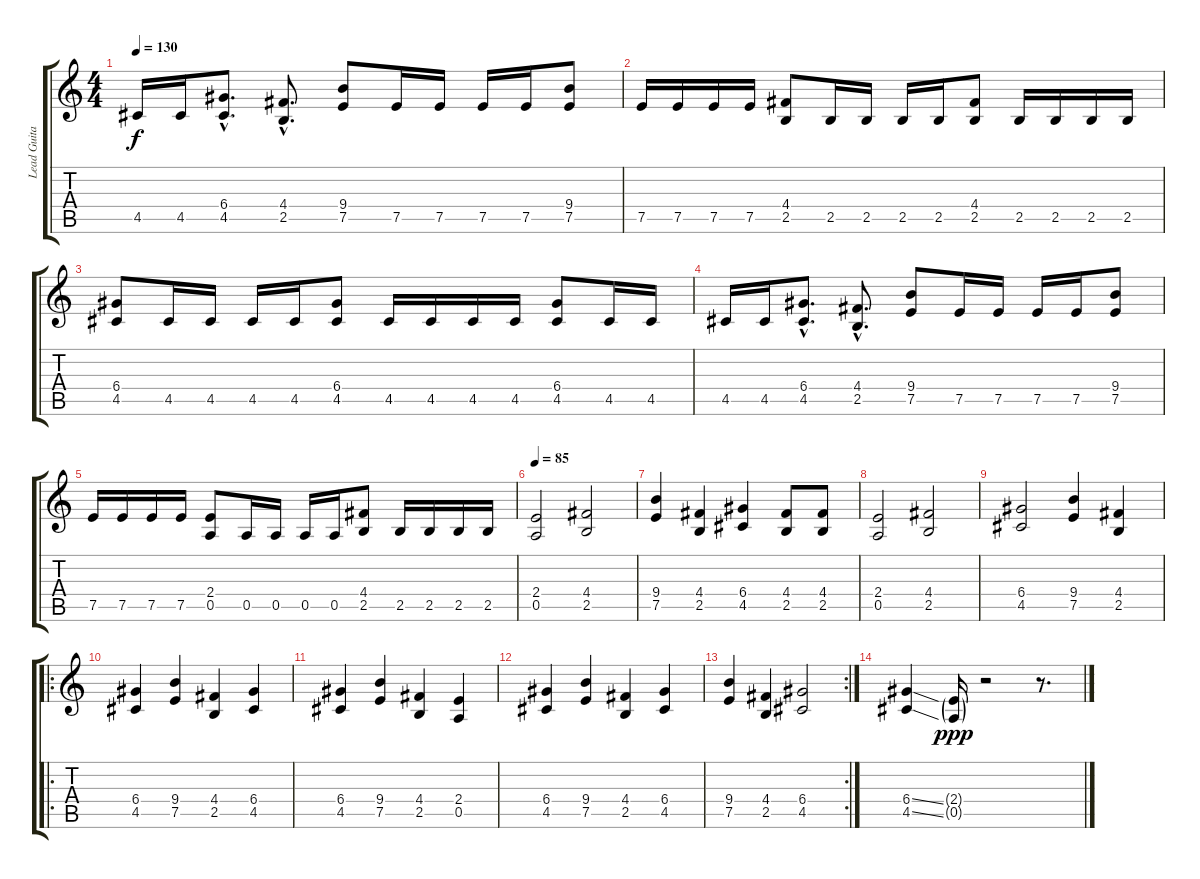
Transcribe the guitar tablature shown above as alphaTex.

\track ("Lead Guitar" "Lead Guita") {instrument distortionguitar}
\staff {score tabs}
\tuning (E4 B3 G3 D3 A2 E2) {hide}
\ts (4 4)
\tempo 130
\clef g2
\ks c
4.5.16{dy f} 4.5.16 (6.4{hac} 4.5{hac}).8{d} (4.4{hac} 2.5{hac}).8{d} (9.4 7.5).8 7.5.16 7.5.16 7.5.16 7.5.16 (9.4 7.5).8 |
7.5.16 7.5.16 7.5.16 7.5.16 (4.4 2.5).8 2.5.16 2.5.16 2.5.16 2.5.16 (4.4 2.5).8 2.5.16 2.5.16 2.5.16 2.5.16 |
(6.4 4.5).8 4.5.16 4.5.16 4.5.16 4.5.16 (6.4 4.5).8 4.5.16 4.5.16 4.5.16 4.5.16 (6.4 4.5).8 4.5.16 4.5.16 |
4.5.16 4.5.16 (6.4{hac} 4.5{hac}).8{d} (4.4{hac} 2.5{hac}).8{d} (9.4 7.5).8 7.5.16 7.5.16 7.5.16 7.5.16 (9.4 7.5).8 |
7.5.16 7.5.16 7.5.16 7.5.16 (2.4 0.5).8 0.5.16 0.5.16 0.5.16 0.5.16 (4.4 2.5).8 2.5.16 2.5.16 2.5.16 2.5.16 |
\tempo 85
(2.4 0.5).2 (4.4 2.5).2 |
(9.4 7.5).4 (4.4 2.5).4 (6.4 4.5).4 (4.4 2.5).8 (4.4 2.5).8 |
(2.4 0.5).2 (4.4 2.5).2 |
(6.4 4.5).2 (9.4 7.5).4 (4.4 2.5).4 |
\ro
(6.4 4.5).4 (9.4 7.5).4 (4.4 2.5).4 (6.4 4.5).4 |
(6.4 4.5).4 (9.4 7.5).4 (4.4 2.5).4 (2.4 0.5).4 |
(6.4 4.5).4 (9.4 7.5).4 (4.4 2.5).4 (6.4 4.5).4 |
\rc 2
(9.4 7.5).4 (4.4 2.5).4 (6.4 4.5).2 |
(6.4{ss} 4.5{ss}).4 (2.4{g} 0.5{g}).16{dy ppp} r.2 r.8{d}
